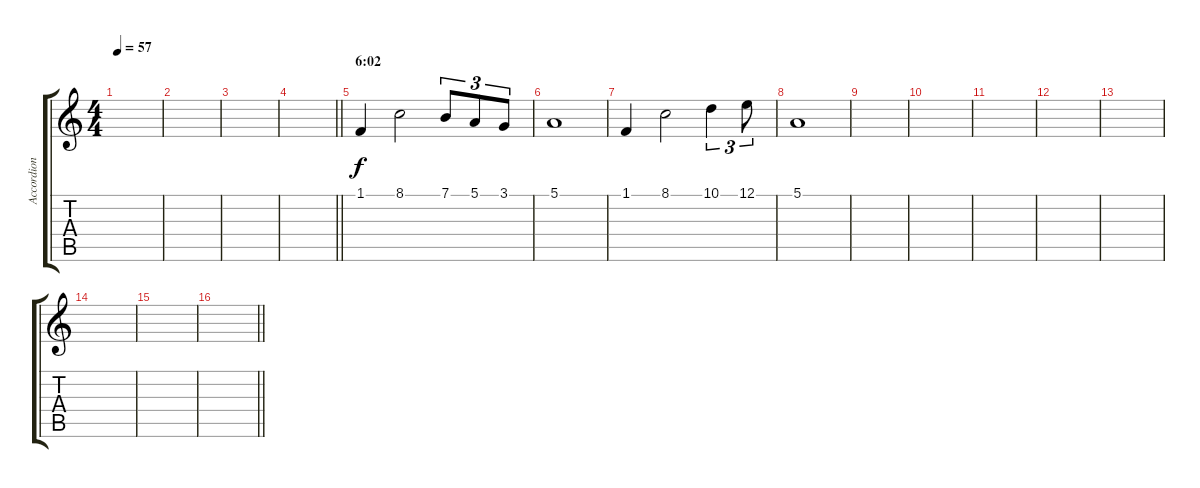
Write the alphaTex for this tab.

\track ("Accordion" "Accordion") {instrument accordion}
\staff {score tabs}
\tuning (E4 B3 G3 D3 A2 E2) {hide}
\ts (4 4)
\tempo 57
\clef g2
\ks c
|
|
|
\barLineRight lightlight
|
\section ("" "6:02")
1.1.4 8.1.2 7.1.8{tu (3 2)} 5.1.8{tu (3 2)} 3.1.8{tu (3 2)} |
5.1.1 |
1.1.4 8.1.2 10.1.4{tu (3 2)} 12.1.8{tu (3 2)} |
5.1.1 |
|
|
|
|
|
|
|
\barLineRight lightlight
